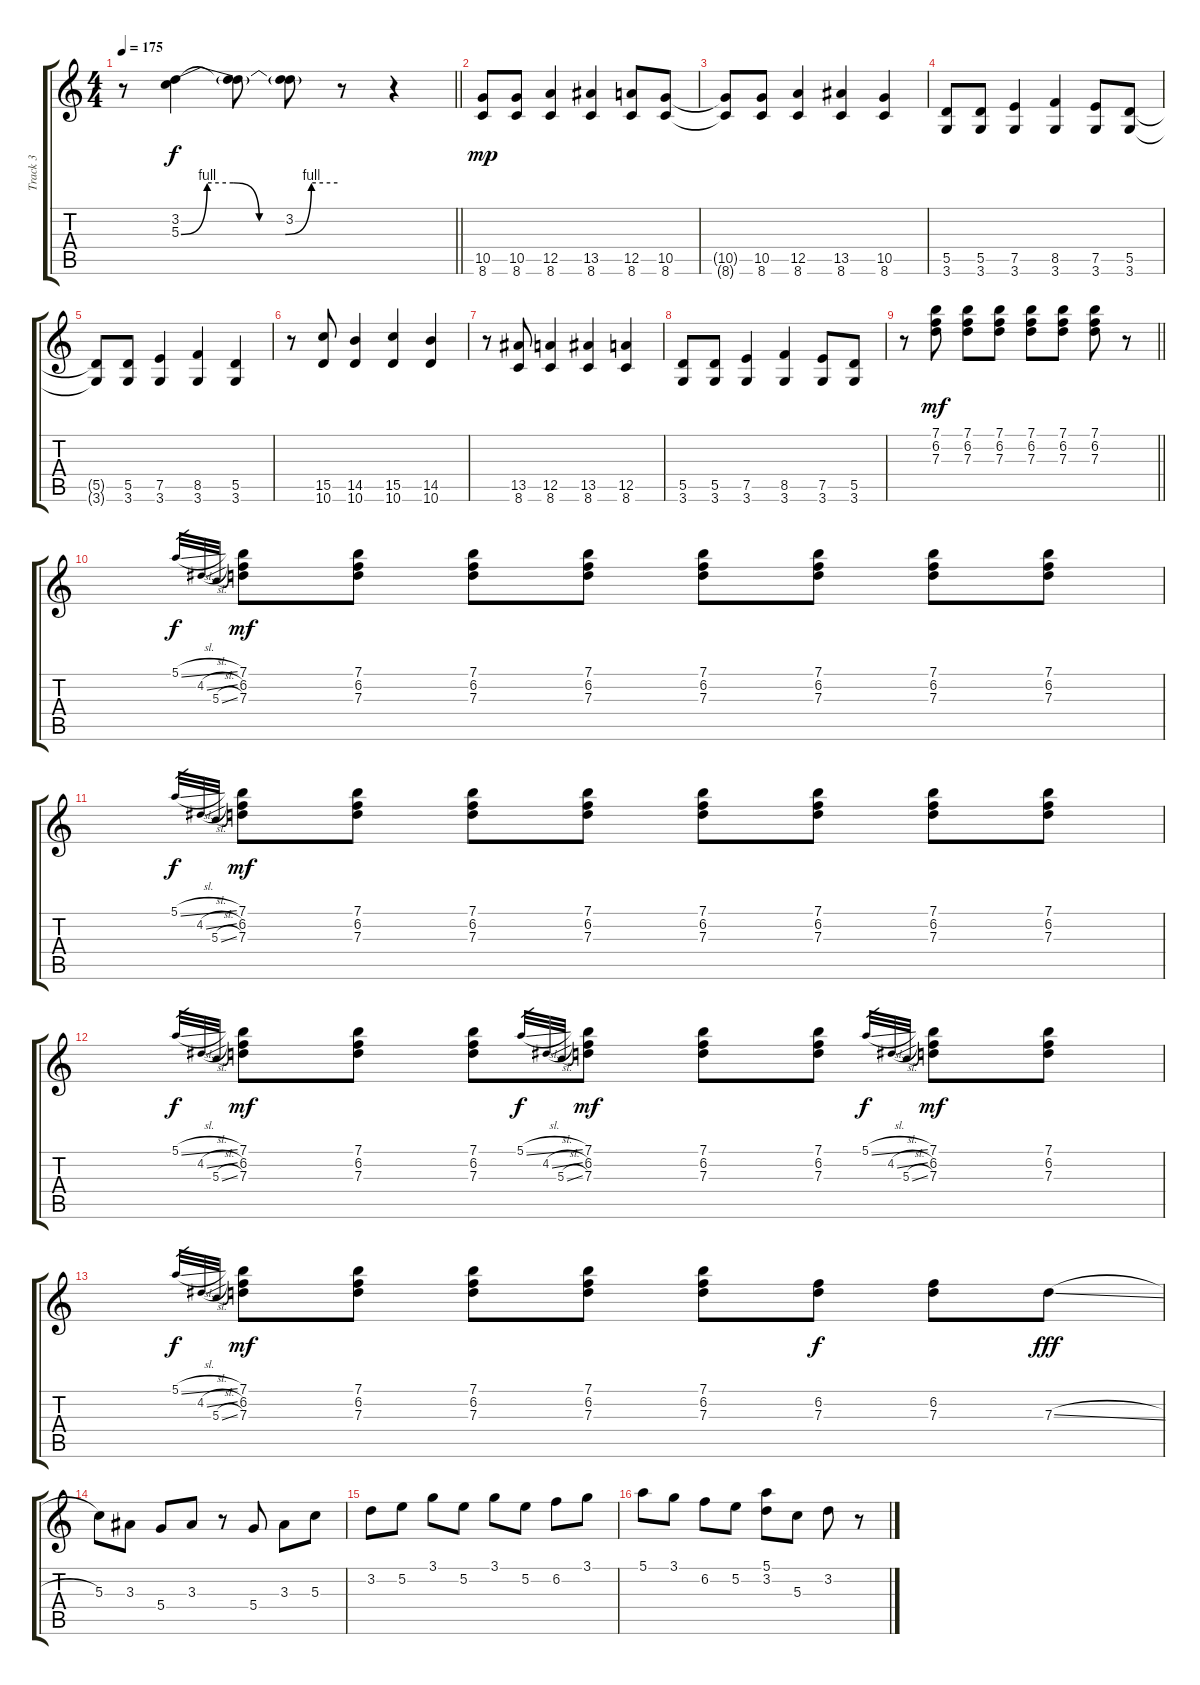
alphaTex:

\track ("Track 3" "Track 3") {instrument electricguitarjazz}
\staff {score tabs}
\tuning (E4 B3 G3 D3 A2 E2) {hide}
\ts (4 4)
\tempo 175
\clef g2
\barLineRight lightlight
\ks c
r.8{dy f} (3.2 5.3{be (custom 0 0 10 4 20 4 30 0 40 0 50 4 60 4)}).4 (3.2{t} 5.3{t}).8 (3.2 5.3{t}).8 r.8 r.4 |
(10.5 8.6).8{dy mp} (10.5 8.6).8 (12.5 8.6).4 (13.5 8.6).4 (12.5 8.6).8 (10.5 8.6).8 |
(10.5{t} 8.6{t}).8 (10.5 8.6).8 (12.5 8.6).4 (13.5 8.6).4 (10.5 8.6).4 |
(5.5 3.6).8 (5.5 3.6).8 (7.5 3.6).4 (8.5 3.6).4 (7.5 3.6).8 (5.5 3.6).8 |
(5.5{t} 3.6{t}).8 (5.5 3.6).8 (7.5 3.6).4 (8.5 3.6).4 (5.5 3.6).4 |
r.8 (15.5 10.6).8 (14.5 10.6).4 (15.5 10.6).4 (14.5 10.6).4 |
r.8 (13.5 8.6).8 (12.5 8.6).4 (13.5 8.6).4 (12.5 8.6).4 |
(5.5 3.6).8 (5.5 3.6).8 (7.5 3.6).4 (8.5 3.6).4 (7.5 3.6).8 (5.5 3.6).8 |
\barLineRight lightlight
r.8{volume 12} (7.1 6.2 7.3).8{dy mf} (7.1 6.2 7.3).8 (7.1 6.2 7.3).8 (7.1 6.2 7.3).8 (7.1 6.2 7.3).8 (7.1 6.2 7.3).8 r.8 |
5.1{sl}.32{gr dy f} 4.2{sl}.32{gr} 5.3{sl}.32{gr} (7.1 6.2 7.3).8{dy mf} (7.1 6.2 7.3).8 (7.1 6.2 7.3).8 (7.1 6.2 7.3).8 (7.1 6.2 7.3).8 (7.1 6.2 7.3).8 (7.1 6.2 7.3).8 (7.1 6.2 7.3).8 |
5.1{sl}.32{gr dy f} 4.2{sl}.32{gr} 5.3{sl}.32{gr} (7.1 6.2 7.3).8{dy mf} (7.1 6.2 7.3).8 (7.1 6.2 7.3).8 (7.1 6.2 7.3).8 (7.1 6.2 7.3).8 (7.1 6.2 7.3).8 (7.1 6.2 7.3).8 (7.1 6.2 7.3).8 |
5.1{sl}.32{gr dy f} 4.2{sl}.32{gr} 5.3{sl}.32{gr} (7.1 6.2 7.3).8{dy mf} (7.1 6.2 7.3).8 (7.1 6.2 7.3).8 5.1{sl}.32{gr dy f} 4.2{sl}.32{gr} 5.3{sl}.32{gr} (7.1 6.2 7.3).8{dy mf} (7.1 6.2 7.3).8 (7.1 6.2 7.3).8 5.1{sl}.32{gr dy f} 4.2{sl}.32{gr} 5.3{sl}.32{gr} (7.1 6.2 7.3).8{dy mf} (7.1 6.2 7.3).8 |
5.1{sl}.32{gr dy f} 4.2{sl}.32{gr} 5.3{sl}.32{gr} (7.1 6.2 7.3).8{dy mf} (7.1 6.2 7.3).8 (7.1 6.2 7.3).8 (7.1 6.2 7.3).8 (7.1 6.2 7.3).8 (6.2 7.3).8{dy f} (6.2 7.3).8 7.3{sl}.8{dy fff} |
5.3.8 3.3.8 5.4.8 3.3.8 r.8 5.4.8 3.3.8 5.3.8 |
3.2.8 5.2.8 3.1.8 5.2.8 3.1.8 5.2.8 6.2.8 3.1.8 |
5.1.8 3.1.8 6.2.8 5.2.8 (5.1 3.2).8 5.3.8 3.2.8 r.8
